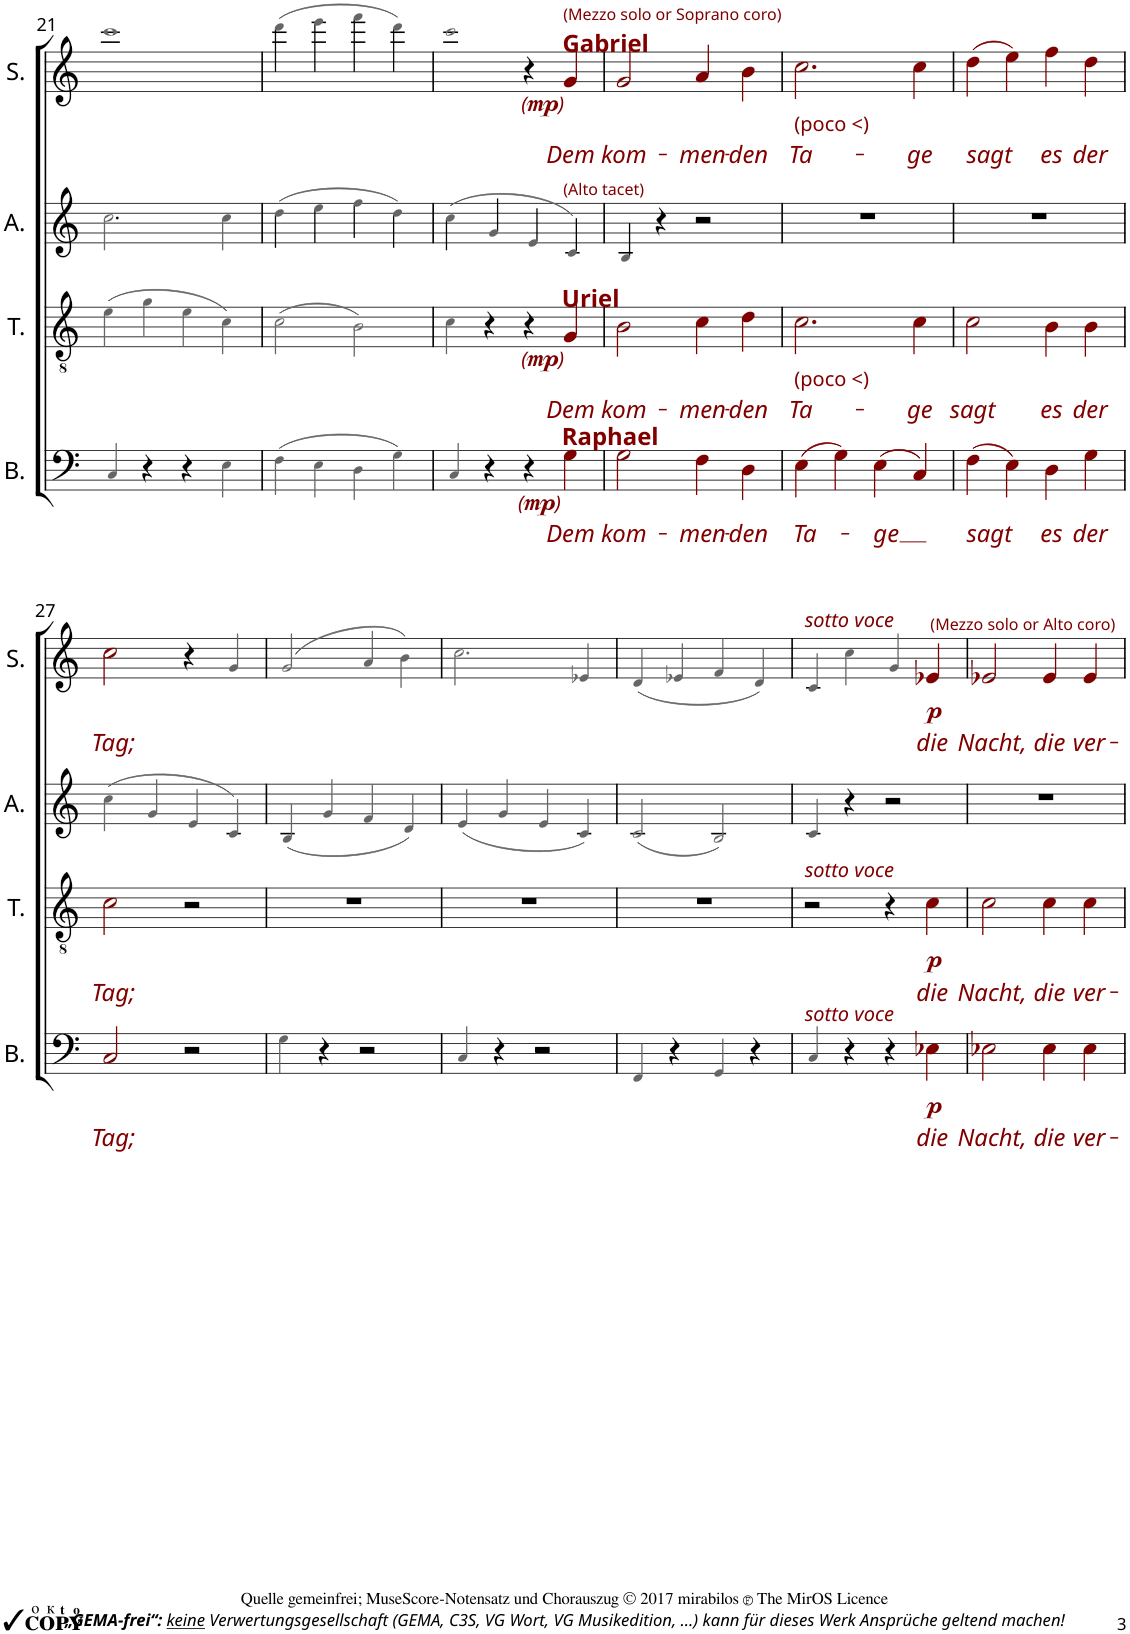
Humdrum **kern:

**kern	**text	**dynam	**kern	**text	**dynam	**kern	**kern	**text	**dynam
*part4	*part4	*part4	*part3	*part3	*part3	*part2	*part1	*part1	*part1
*staff4	*staff4	*staff4	*staff3	*staff3	*staff3	*staff2	*staff1	*staff1	*staff1
*I"Baß	*	*	*I"Tenor	*	*	*I"Alt	*I"Sopran	*	*
*I'B.	*	*	*I'T.	*	*	*I'A.	*I'S.	*	*
!!LO:PB:g=z
*clefF4	*	*	*clefGv2	*	*	*clefG2	*clefG2	*	*
*k[]	*	*	*k[]	*	*	*k[]	*k[]	*	*
*M2/2	*	*	*M2/2	*	*	*M2/2	*M2/2	*	*
*met(c|)	*	*	*met(c|)	*	*	*met(c|)	*met(c|)	*	*
=21	=21	=21	=21	=21	=21	=21	=21	=21	=21
4Ci/	.	.	(4ei\	.	.	2.cci\	1ccci	.	.
4r	.	.	4gi\	.	.	.	.	.	.
4r	.	.	4ei\	.	.	.	.	.	.
4Ei\	.	.	4ci\)	.	.	4cci\	.	.	.
=22	=22	=22	=22	=22	=22	=22	=22	=22	=22
(4Fi\	.	.	(2ci\	.	.	(4ddi\	(4dddi\	.	.
4Ei\	.	.	.	.	.	4eei\	4eeei\	.	.
4Di\	.	.	2Bi\)	.	.	4ffi\	4fffi\	.	.
4Gi\)	.	.	.	.	.	4ddi\)	4dddi\)	.	.
=23	=23	=23	=23	=23	=23	=23	=23	=23	=23
4Ci/	.	.	4ci\	.	.	(4cci\	2ccci	.	.
4r	.	.	4r	.	.	4gi/	.	.	.
4r	.	.	4r	.	.	4ei/	4r	.	.
!	!	!	!	!	!	!	!LO:TX:a:B:color=#800000:t=Gabriel	!	!
!	!	!	!	!	!	!	!LO:TX:a:color=#800000:t=(Mezzo solo or Soprano coro)	!	!
!	!	!	!	!	!	!LO:TX:a:color=#800000:t=(Alto tacet)	!	!	!
!	!	!	!LO:TX:a:B:color=#800000:t=Uriel	!	!	!	!	!	!
!LO:TX:a:B:color=#800000:t=Raphael	!	!	!	!	!	!	!	!	!
!	!LO:LY:b:color=#800000	!LO:DY:b	!	!LO:LY:b:color=#800000	!	!	!	!LO:LY:b:color=#800000	!
!	!	!LO:DY:n=1:b	!	!	!	!	!	!	!
!	!	!LO:DY:n=2:b	!	!	!LO:DY:b	!	!	!	!
!	!	!	!	!	!LO:DY:n=1:b	!	!	!	!
!	!	!	!	!	!LO:DY:n=2:b	!	!	!	!LO:DY:b
!	!	!	!	!	!	!	!	!	!LO:DY:n=1:b
!	!	!	!	!	!	!	!	!	!LO:DY:n=2:b
4Gj\	Dem	other-dynamics mp other-dynamics	4Gj/	Dem	other-dynamics mp other-dynamics	4ci/)	4gj/	Dem	other-dynamics mp other-dynamics
=24	=24	=24	=24	=24	=24	=24	=24	=24	=24
!	!LO:LY:b:color=#800000	!	!	!LO:LY:b:color=#800000	!	!	!	!LO:LY:b:color=#800000	!
2Gj\	kom-	.	2Bj\	kom-	.	4Bi/	2gj/	kom-	.
.	.	.	.	.	.	4r	.	.	.
!	!LO:LY:b:color=#800000	!	!	!LO:LY:b:color=#800000	!	!	!	!LO:LY:b:color=#800000	!
4Fj\	-men-	.	4cj\	-men-	.	2r	4aj/	-men-	.
!	!LO:LY:b:color=#800000	!	!	!LO:LY:b:color=#800000	!	!	!	!LO:LY:b:color=#800000	!
4Dj\	-den	.	4dj\	-den	.	.	4bj\	-den	.
=25	=25	=25	=25	=25	=25	=25	=25	=25	=25
!	!	!	!	!	!	!	!LO:TX:b:color=#800000:t=(poco &lt;)	!	!
!	!	!	!LO:TX:b:color=#800000:t=(poco &lt;)	!	!	!	!	!	!
!	!LO:LY:b:color=#800000	!	!	!LO:LY:b:color=#800000	!	!	!	!LO:LY:b:color=#800000	!
(4Ej\	Ta-	.	2.cj\	Ta-	.	1r	2.ccj\	Ta-	.
4Gj\)	.	.	.	.	.	.	.	.	.
!	!LO:LY:b:color=#800000	!	!	!	!	!	!	!	!
(4Ej\	-ge	.	.	.	.	.	.	.	.
!	!	!	!	!LO:LY:b:color=#800000	!	!	!	!LO:LY:b:color=#800000	!
4Cj/)	.	.	4cj\	-ge	.	.	4ccj\	-ge	.
=26	=26	=26	=26	=26	=26	=26	=26	=26	=26
!	!LO:LY:b:color=#800000	!	!	!LO:LY:b:color=#800000	!	!	!	!LO:LY:b:color=#800000	!
(4Fj\	sagt	.	2cj\	sagt	.	1r	(4ddj\	sagt	.
4Ej\)	.	.	.	.	.	.	4eej\)	.	.
!	!LO:LY:b:color=#800000	!	!	!LO:LY:b:color=#800000	!	!	!	!LO:LY:b:color=#800000	!
4Dj\	es	.	4Bj\	es	.	.	4ffj\	es	.
!	!LO:LY:b:color=#800000	!	!	!LO:LY:b:color=#800000	!	!	!	!LO:LY:b:color=#800000	!
4Gj\	der	.	4Bj\	der	.	.	4ddj\	der	.
!!LO:LB:g=z
=27	=27	=27	=27	=27	=27	=27	=27	=27	=27
!	!LO:LY:b:color=#800000	!	!	!LO:LY:b:color=#800000	!	!	!	!LO:LY:b:color=#800000	!
2Cj/	Tag;	.	2cj\	Tag;	.	(4cci\	2ccj\	Tag;	.
.	.	.	.	.	.	4gi/	.	.	.
2r	.	.	2r	.	.	4ei/	4r	.	.
.	.	.	.	.	.	4ci/)	4gi/	.	.
=28	=28	=28	=28	=28	=28	=28	=28	=28	=28
4Gi\	.	.	1r	.	.	(4Bi/	(2gi/	.	.
4r	.	.	.	.	.	4gi/	.	.	.
2r	.	.	.	.	.	4fi/	4ai/	.	.
.	.	.	.	.	.	4di/)	4bi\)	.	.
=29	=29	=29	=29	=29	=29	=29	=29	=29	=29
4Ci/	.	.	1r	.	.	(4ei/	2.cci\	.	.
4r	.	.	.	.	.	4gi/	.	.	.
2r	.	.	.	.	.	4ei/	.	.	.
.	.	.	.	.	.	4ci/)	4e-Xi/	.	.
=30	=30	=30	=30	=30	=30	=30	=30	=30	=30
4FFi/	.	.	1r	.	.	(2ci/	(4di/	.	.
4r	.	.	.	.	.	.	4e-Xi/	.	.
4GGi/	.	.	.	.	.	2Bi/)	4fi/	.	.
4r	.	.	.	.	.	.	4di/)	.	.
=31	=31	=31	=31	=31	=31	=31	=31	=31	=31
!	!	!	!	!	!	!	!LO:TX:a:i:color=#800000:t=sotto voce	!	!
!	!	!	!LO:TX:a:i:color=#800000:t=sotto voce	!	!	!	!	!	!
!LO:TX:a:i:color=#800000:t=sotto voce	!	!	!	!	!	!	!	!	!
4Ci/	.	.	2r	.	.	4ci/	4ci/	.	.
4r	.	.	.	.	.	4r	4cci\	.	.
4r	.	.	4r	.	.	2r	4gi/	.	.
!	!	!	!	!	!	!	!LO:TX:a:color=#800000:t=(Mezzo solo or Alto coro)	!	!
!	!LO:LY:b:color=#800000	!LO:DY:b	!	!LO:LY:b:color=#800000	!LO:DY:b	!	!	!LO:LY:b:color=#800000	!LO:DY:b
4E-Xj\	die	p	4cj\	die	p	.	4e-Xj/	die	p
=32	=32	=32	=32	=32	=32	=32	=32	=32	=32
!	!LO:LY:b:color=#800000	!	!	!LO:LY:b:color=#800000	!	!	!	!LO:LY:b:color=#800000	!
2E-Xj\	Nacht,	.	2cj\	Nacht,	.	1r	2e-Xj/	Nacht,	.
!	!LO:LY:b:color=#800000	!	!	!LO:LY:b:color=#800000	!	!	!	!LO:LY:b:color=#800000	!
4E-j\	die	.	4cj\	die	.	.	4e-j/	die	.
!	!LO:LY:b:color=#800000	!	!	!LO:LY:b:color=#800000	!	!	!	!LO:LY:b:color=#800000	!
4E-j\	ver-	.	4cj\	ver-	.	.	4e-j/	ver-	.
=	=	=	=	=	=	=	=	=	=
*-	*-	*-	*-	*-	*-	*-	*-	*-	*-
